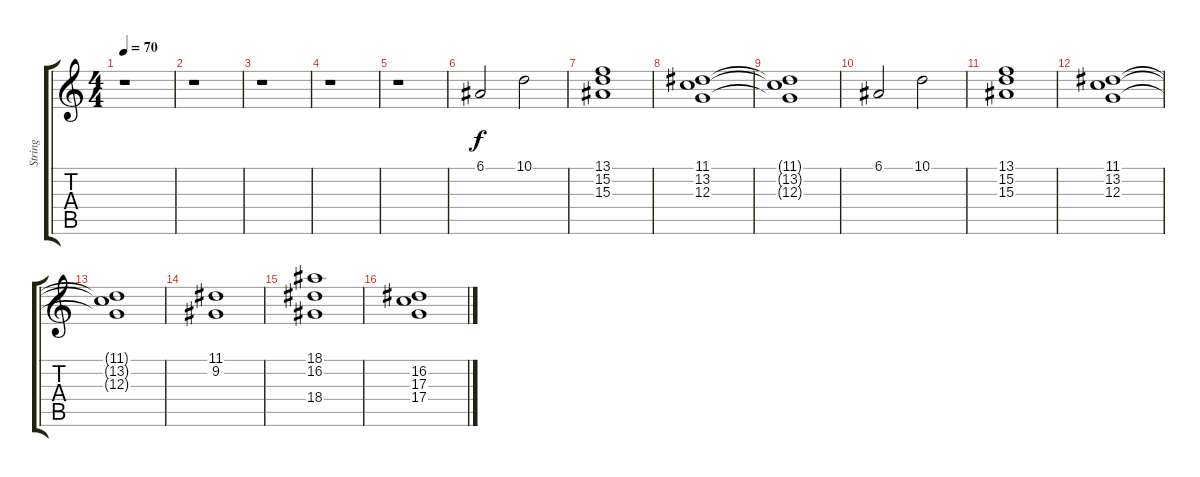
\track ("String" "String") {instrument stringensemble1}
\staff {score tabs}
\tuning (E4 B3 G3 D3 A2 E2) {hide}
\ts (4 4)
\tempo 70
\clef g2
\ks c
r.1{dy f} |
r.1 |
r.1 |
r.1 |
r.1 |
6.1.2 10.1.2 |
(13.1 15.2 15.3).1 |
(11.1 13.2 12.3).1 |
(11.1{t} 13.2{t} 12.3{t}).1 |
6.1.2 10.1.2 |
(13.1 15.2 15.3).1 |
(11.1 13.2 12.3).1 |
(11.1{t} 13.2{t} 12.3{t}).1 |
(11.1 9.2).1 |
(18.1 16.2 18.4).1 |
(16.2 17.3 17.4).1
